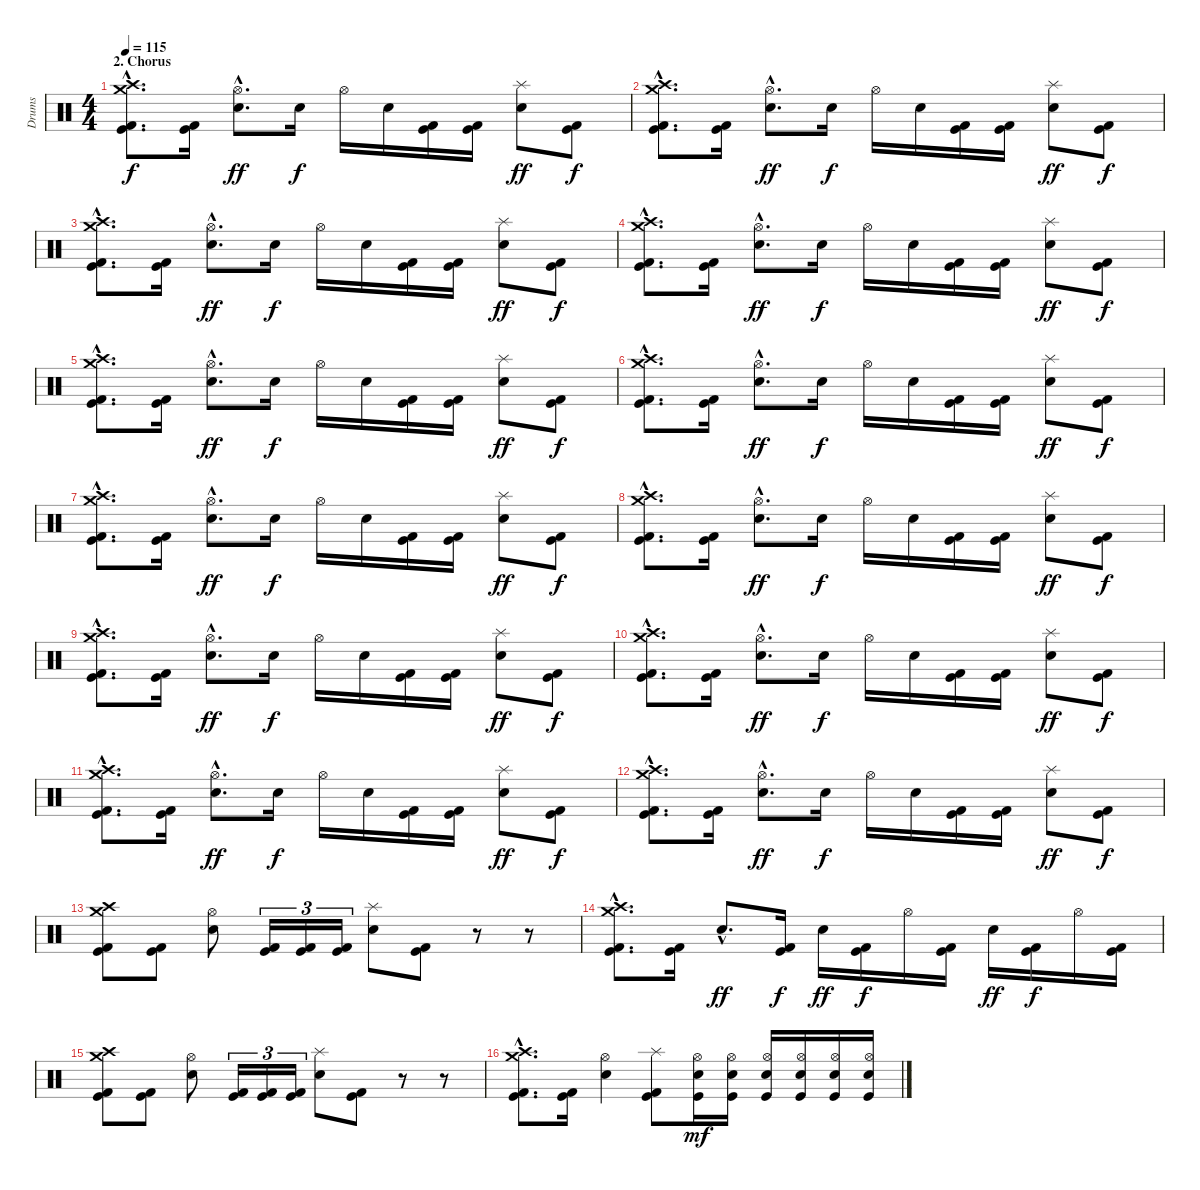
\track ("Drums" "Drums") {instrument percussion}
\staff {score}
\articulation defaults
\ts (4 4)
\section ("" "2. Chorus")
\tempo 115
\clef neutral
\ks c
("Crash medium (hit)"{hac} "Crash high (hit)"{hac} "Kick (hit) 2"{hac} "Kick (hit)"{hac}).8{d dy f} ("Kick (hit) 2" "Kick (hit)").16 ("Hi-Hat (open)"{hac} "Electric Snare (hit)"{hac}).8{d dy ff} "Electric Snare (hit)".16{dy f} "Hi-Hat (open)".16 "Electric Snare (hit)".16 ("Kick (hit) 2" "Kick (hit)").16 ("Kick (hit) 2" "Kick (hit)").16 ("Splash (hit)" "Electric Snare (hit)").8{dy ff} ("Kick (hit) 2" "Kick (hit)").8{dy f} |
("Crash medium (hit)"{hac} "Crash high (hit)"{hac} "Kick (hit) 2"{hac} "Kick (hit)"{hac}).8{d} ("Kick (hit) 2" "Kick (hit)").16 ("Hi-Hat (open)"{hac} "Electric Snare (hit)"{hac}).8{d dy ff} "Electric Snare (hit)".16{dy f} "Hi-Hat (open)".16 "Electric Snare (hit)".16 ("Kick (hit) 2" "Kick (hit)").16 ("Kick (hit) 2" "Kick (hit)").16 ("Splash (hit)" "Electric Snare (hit)").8{dy ff} ("Kick (hit) 2" "Kick (hit)").8{dy f} |
("Crash medium (hit)"{hac} "Crash high (hit)"{hac} "Kick (hit) 2"{hac} "Kick (hit)"{hac}).8{d} ("Kick (hit) 2" "Kick (hit)").16 ("Hi-Hat (open)"{hac} "Electric Snare (hit)"{hac}).8{d dy ff} "Electric Snare (hit)".16{dy f} "Hi-Hat (open)".16 "Electric Snare (hit)".16 ("Kick (hit) 2" "Kick (hit)").16 ("Kick (hit) 2" "Kick (hit)").16 ("Splash (hit)" "Electric Snare (hit)").8{dy ff} ("Kick (hit) 2" "Kick (hit)").8{dy f} |
("Crash medium (hit)"{hac} "Crash high (hit)"{hac} "Kick (hit) 2"{hac} "Kick (hit)"{hac}).8{d} ("Kick (hit) 2" "Kick (hit)").16 ("Hi-Hat (open)"{hac} "Electric Snare (hit)"{hac}).8{d dy ff} "Electric Snare (hit)".16{dy f} "Hi-Hat (open)".16 "Electric Snare (hit)".16 ("Kick (hit) 2" "Kick (hit)").16 ("Kick (hit) 2" "Kick (hit)").16 ("Splash (hit)" "Electric Snare (hit)").8{dy ff} ("Kick (hit) 2" "Kick (hit)").8{dy f} |
("Crash medium (hit)"{hac} "Crash high (hit)"{hac} "Kick (hit) 2"{hac} "Kick (hit)"{hac}).8{d} ("Kick (hit) 2" "Kick (hit)").16 ("Hi-Hat (open)"{hac} "Electric Snare (hit)"{hac}).8{d dy ff} "Electric Snare (hit)".16{dy f} "Hi-Hat (open)".16 "Electric Snare (hit)".16 ("Kick (hit) 2" "Kick (hit)").16 ("Kick (hit) 2" "Kick (hit)").16 ("Splash (hit)" "Electric Snare (hit)").8{dy ff} ("Kick (hit) 2" "Kick (hit)").8{dy f} |
("Crash medium (hit)"{hac} "Crash high (hit)"{hac} "Kick (hit) 2"{hac} "Kick (hit)"{hac}).8{d} ("Kick (hit) 2" "Kick (hit)").16 ("Hi-Hat (open)"{hac} "Electric Snare (hit)"{hac}).8{d dy ff} "Electric Snare (hit)".16{dy f} "Hi-Hat (open)".16 "Electric Snare (hit)".16 ("Kick (hit) 2" "Kick (hit)").16 ("Kick (hit) 2" "Kick (hit)").16 ("Splash (hit)" "Electric Snare (hit)").8{dy ff} ("Kick (hit) 2" "Kick (hit)").8{dy f} |
("Crash medium (hit)"{hac} "Crash high (hit)"{hac} "Kick (hit) 2"{hac} "Kick (hit)"{hac}).8{d} ("Kick (hit) 2" "Kick (hit)").16 ("Hi-Hat (open)"{hac} "Electric Snare (hit)"{hac}).8{d dy ff} "Electric Snare (hit)".16{dy f} "Hi-Hat (open)".16 "Electric Snare (hit)".16 ("Kick (hit) 2" "Kick (hit)").16 ("Kick (hit) 2" "Kick (hit)").16 ("Splash (hit)" "Electric Snare (hit)").8{dy ff} ("Kick (hit) 2" "Kick (hit)").8{dy f} |
("Crash medium (hit)"{hac} "Crash high (hit)"{hac} "Kick (hit) 2"{hac} "Kick (hit)"{hac}).8{d} ("Kick (hit) 2" "Kick (hit)").16 ("Hi-Hat (open)"{hac} "Electric Snare (hit)"{hac}).8{d dy ff} "Electric Snare (hit)".16{dy f} "Hi-Hat (open)".16 "Electric Snare (hit)".16 ("Kick (hit) 2" "Kick (hit)").16 ("Kick (hit) 2" "Kick (hit)").16 ("Splash (hit)" "Electric Snare (hit)").8{dy ff} ("Kick (hit) 2" "Kick (hit)").8{dy f} |
("Crash medium (hit)"{hac} "Crash high (hit)"{hac} "Kick (hit) 2"{hac} "Kick (hit)"{hac}).8{d} ("Kick (hit) 2" "Kick (hit)").16 ("Hi-Hat (open)"{hac} "Electric Snare (hit)"{hac}).8{d dy ff} "Electric Snare (hit)".16{dy f} "Hi-Hat (open)".16 "Electric Snare (hit)".16 ("Kick (hit) 2" "Kick (hit)").16 ("Kick (hit) 2" "Kick (hit)").16 ("Splash (hit)" "Electric Snare (hit)").8{dy ff} ("Kick (hit) 2" "Kick (hit)").8{dy f} |
("Crash medium (hit)"{hac} "Crash high (hit)"{hac} "Kick (hit) 2"{hac} "Kick (hit)"{hac}).8{d} ("Kick (hit) 2" "Kick (hit)").16 ("Hi-Hat (open)"{hac} "Electric Snare (hit)"{hac}).8{d dy ff} "Electric Snare (hit)".16{dy f} "Hi-Hat (open)".16 "Electric Snare (hit)".16 ("Kick (hit) 2" "Kick (hit)").16 ("Kick (hit) 2" "Kick (hit)").16 ("Splash (hit)" "Electric Snare (hit)").8{dy ff} ("Kick (hit) 2" "Kick (hit)").8{dy f} |
("Crash medium (hit)"{hac} "Crash high (hit)"{hac} "Kick (hit) 2"{hac} "Kick (hit)"{hac}).8{d} ("Kick (hit) 2" "Kick (hit)").16 ("Hi-Hat (open)"{hac} "Electric Snare (hit)"{hac}).8{d dy ff} "Electric Snare (hit)".16{dy f} "Hi-Hat (open)".16 "Electric Snare (hit)".16 ("Kick (hit) 2" "Kick (hit)").16 ("Kick (hit) 2" "Kick (hit)").16 ("Splash (hit)" "Electric Snare (hit)").8{dy ff} ("Kick (hit) 2" "Kick (hit)").8{dy f} |
("Crash medium (hit)"{hac} "Crash high (hit)"{hac} "Kick (hit) 2"{hac} "Kick (hit)"{hac}).8{d} ("Kick (hit) 2" "Kick (hit)").16 ("Hi-Hat (open)"{hac} "Electric Snare (hit)"{hac}).8{d dy ff} "Electric Snare (hit)".16{dy f} "Hi-Hat (open)".16 "Electric Snare (hit)".16 ("Kick (hit) 2" "Kick (hit)").16 ("Kick (hit) 2" "Kick (hit)").16 ("Splash (hit)" "Electric Snare (hit)").8{dy ff} ("Kick (hit) 2" "Kick (hit)").8{dy f} |
("Crash medium (hit)" "Crash high (hit)" "Kick (hit) 2" "Kick (hit)").8 ("Kick (hit) 2" "Kick (hit)").8 ("Hi-Hat (open)" "Electric Snare (hit)").8 ("Kick (hit) 2" "Kick (hit)").16{tu (3 2)} ("Kick (hit) 2" "Kick (hit)").16{tu (3 2)} ("Kick (hit) 2" "Kick (hit)").16{tu (3 2)} ("Splash (hit)" "Electric Snare (hit)").8 ("Kick (hit) 2" "Kick (hit)").8 r.8 r.8 |
("Crash high (hit)"{hac} "Crash medium (hit)"{hac} "Kick (hit) 2"{hac} "Kick (hit)"{hac}).8{d} ("Kick (hit) 2" "Kick (hit)").16 "Electric Snare (hit)"{hac}.8{d dy ff} ("Kick (hit) 2" "Kick (hit)").16{dy f} "Electric Snare (hit)".16{dy ff} ("Kick (hit) 2" "Kick (hit)").16{dy f} "Hi-Hat (open)".16 ("Kick (hit) 2" "Kick (hit)").16 "Electric Snare (hit)".16{dy ff} ("Kick (hit) 2" "Kick (hit)").16{dy f} "Hi-Hat (open)".16 ("Kick (hit) 2" "Kick (hit)").16 |
("Crash medium (hit)" "Crash high (hit)" "Kick (hit) 2" "Kick (hit)").8 ("Kick (hit) 2" "Kick (hit)").8 ("Hi-Hat (open)" "Electric Snare (hit)").8 ("Kick (hit) 2" "Kick (hit)").16{tu (3 2)} ("Kick (hit) 2" "Kick (hit)").16{tu (3 2)} ("Kick (hit) 2" "Kick (hit)").16{tu (3 2)} ("Splash (hit)" "Electric Snare (hit)").8 ("Kick (hit) 2" "Kick (hit)").8 r.8 r.8 |
("Crash medium (hit)"{hac} "Crash high (hit)"{hac} "Kick (hit) 2"{hac} "Kick (hit)"{hac}).8{d} ("Kick (hit) 2" "Kick (hit)").16 ("Hi-Hat (open)" "Electric Snare (hit)").4 ("Splash (hit)" "Kick (hit) 2" "Kick (hit)").8 ("Hi-Hat (open)" "Electric Snare (hit)" "Kick (hit)").16{dy mf} ("Hi-Hat (open)" "Electric Snare (hit)" "Kick (hit)").16 ("Hi-Hat (open)" "Electric Snare (hit)" "Kick (hit)").16 ("Hi-Hat (open)" "Electric Snare (hit)" "Kick (hit)").16 ("Hi-Hat (open)" "Electric Snare (hit)" "Kick (hit)").16 ("Hi-Hat (open)" "Electric Snare (hit)" "Kick (hit)").16
